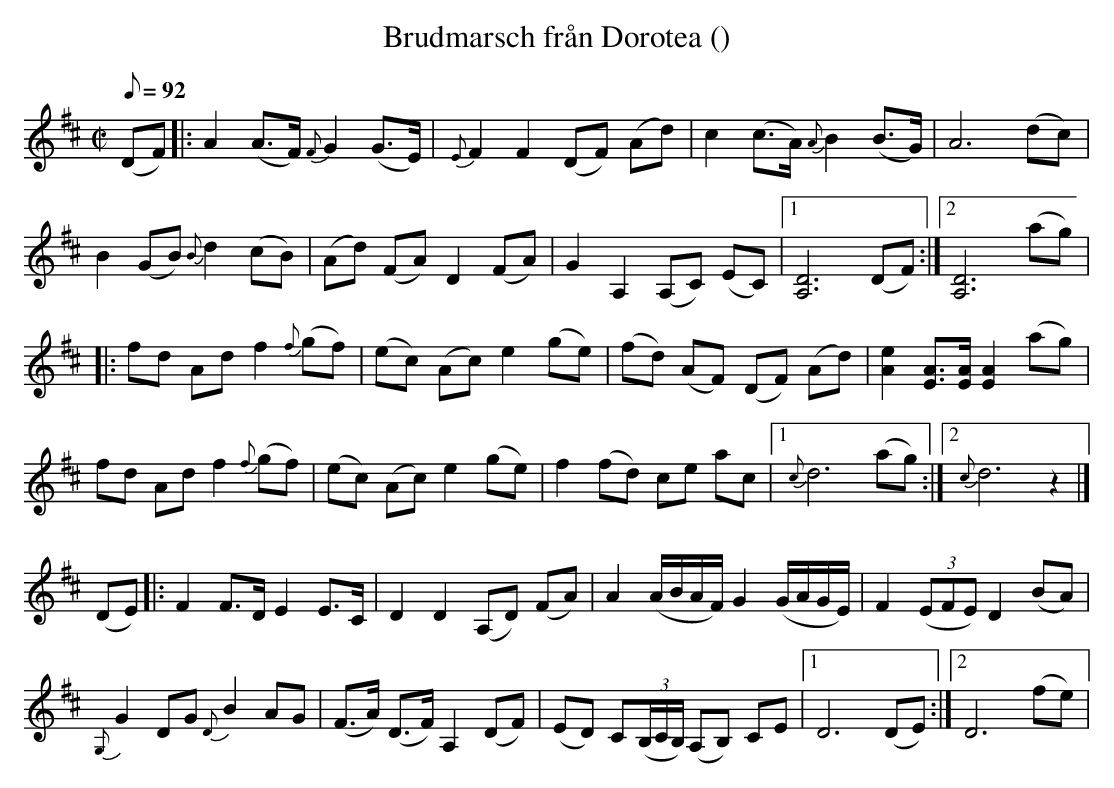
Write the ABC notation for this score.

X:1
T: Brudmarsch från Dorotea ()
M: C|
L: 1/8
K: D
Q: 92
v:1
(DF) |: A2(A>F) {F}G2(G>E) | {E}F2F2 (DF) (Ad) | c2(c>A) {A}B2(B>G) | A6(dc) |
B2(GB) {B}d2(cB) | (Ad) (FA) D2(FA) | G2A,2 (A,C) (EC) |1 [A,D]6(DF) :|2 [A,D]6(ag) |
|: fd Ad f2{f}(gf) | (ec) (Ac) e2(ge) | (fd) (AF) (DF) (Ad) | [Ae]2[EA]>[EA] [EA]2(ag) |
fd Ad f2{f}(gf) | (ec) (Ac) e2(ge) | f2 (fd) ce ac |1 {c}d6(ag) :|2 {c}d6z2 |]
v:2
(DE) |: F2F>D E2E>C | D2D2 (A,D) (FA) | A2(A/B/A/F/) G2(G/A/G/E/) | F2 (3(EFE) D2(BA) |
{G,}G2DG {D}B2AG | (F>A) (D>F) A,2(DF) | (ED) C((3B,/C/B,/) (A,B,) CE |1 D6(DE) :|2 D6(fe) |
